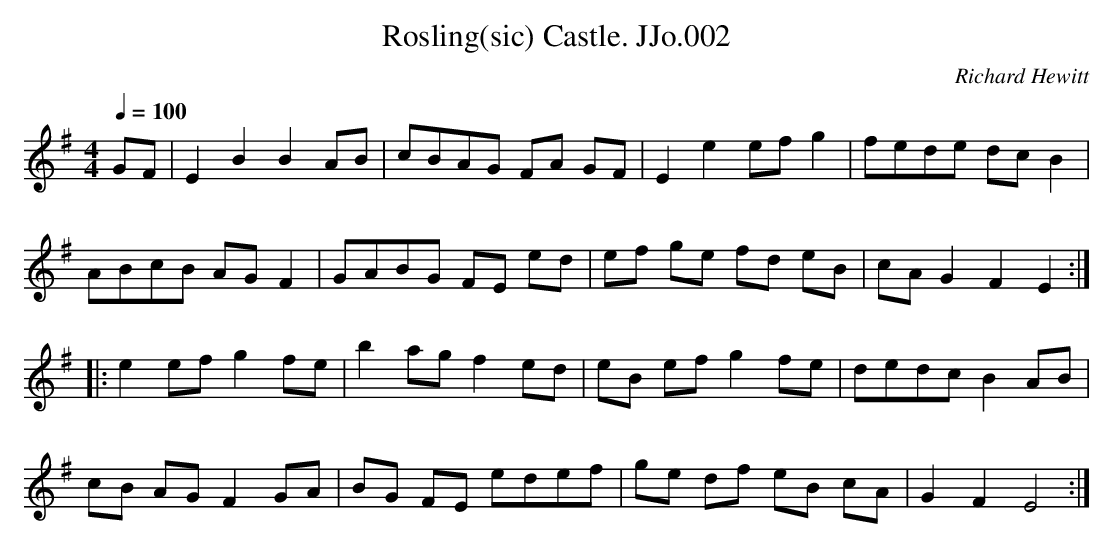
X:1
T:Rosling(sic) Castle. JJo.002
C:Richard Hewitt
M:4/4
L:1/8
Q:1/4=100
K:Emin
GF|E2B2B2 AB|cBAG FA GF|E2e2 ef g2|fede dc B2|
ABcB AG F2|GABG FE ed|ef ge fd eB|cA G2F2E2:|
|:e2 ef g2 fe|b2 ag f2 ed|eB ef g2 fe|dedc B2 AB|
cB AG F2 GA|BG FE edef|ge df eB cA|G2F2E4:|
